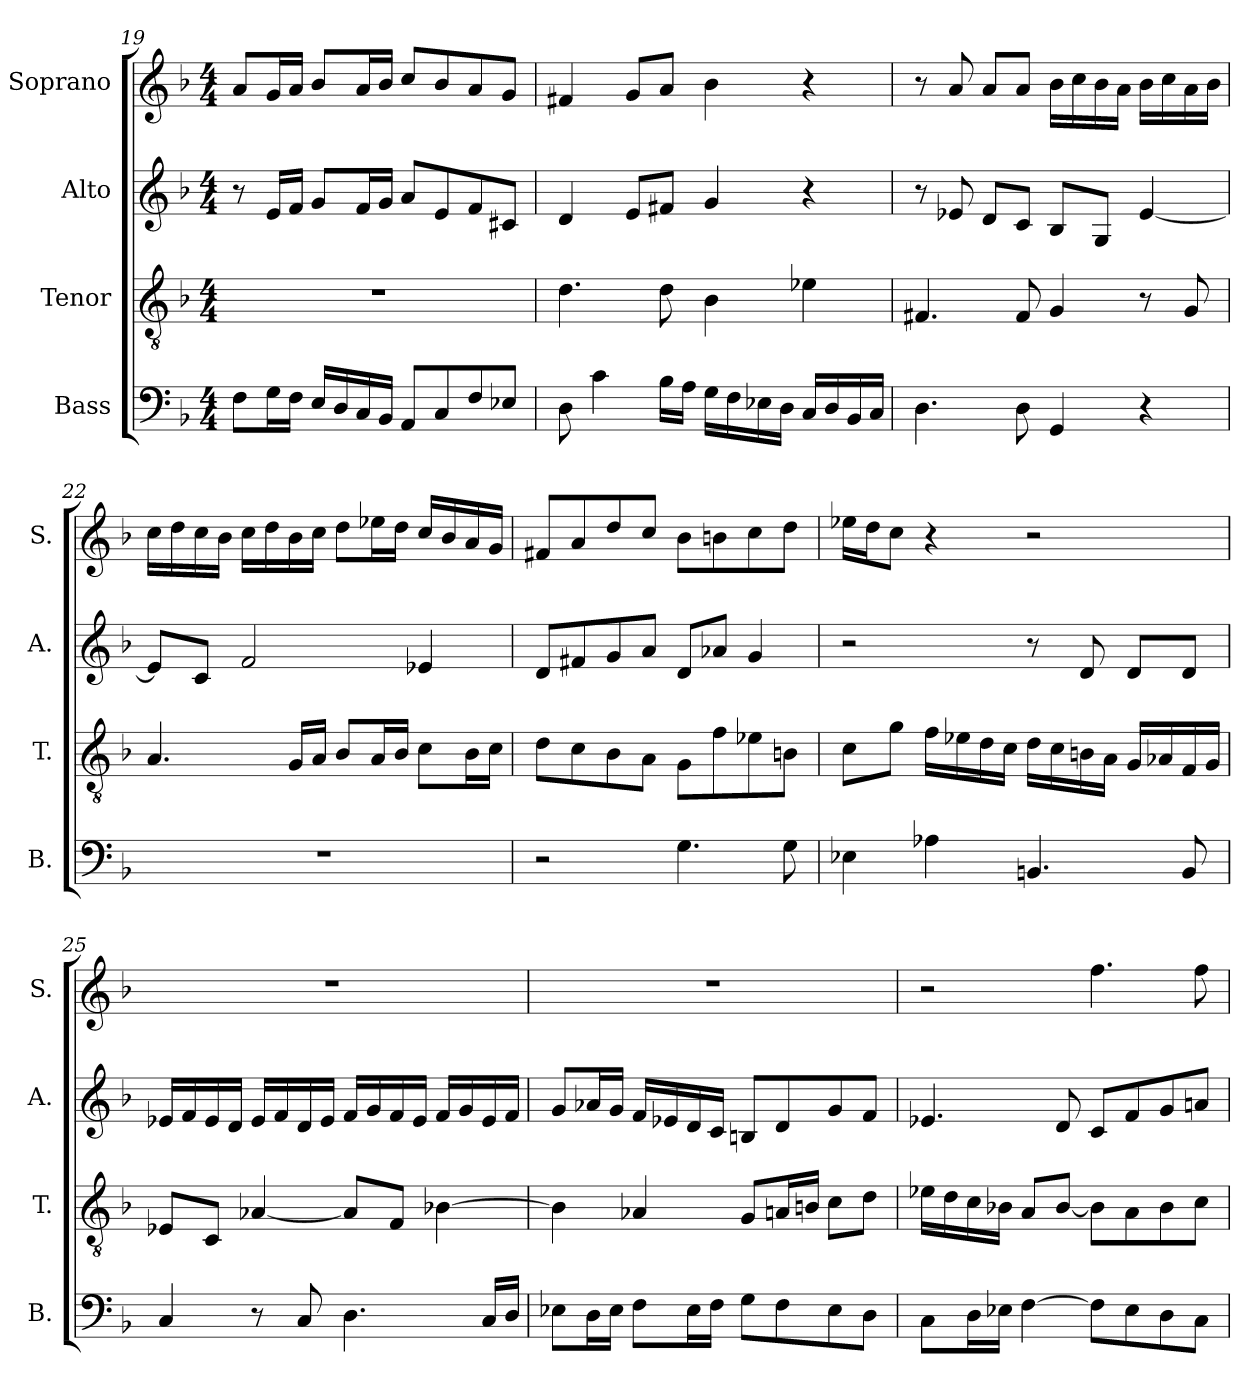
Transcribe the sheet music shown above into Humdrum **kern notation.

**kern	**kern	**kern	**kern
*part4	*part3	*part2	*part1
*staff4	*staff3	*staff2	*staff1
*I"Bass	*I"Tenor	*I"Alto	*I"Soprano
*I'B.	*I'T.	*I'A.	*I'S.
*clefF4	*clefGv2	*clefG2	*clefG2
*	*ITrd7c12	*	*
*k[b-]	*k[b-]	*k[b-]	*k[b-]
*F:	*F:	*F:	*F:
*M4/4	*M4/4	*M4/4	*M4/4
=19	=19	=19	=19
8F\L	1r	8r	8a/L
16G\L	.	16e/LL	16g/L
16F\JJ	.	16f/JJ	16a/JJ
16E/LL	.	8g/L	8b-/L
16D/	.	.	.
16C/	.	16f/L	16a/L
16BB-/JJ	.	16g/JJ	16b-/JJ
8AA/L	.	8a/L	8cc/L
8C/	.	8e/	8b-/
8F/	.	8f/	8a/
8E-X/J	.	8c#X/J	8g/J
=20	=20	=20	=20
8D\	4.D\	4d/	4f#X/
4c\	.	.	.
.	.	8e/L	8g/L
16B-\LL	8D\	8f#X/J	8a/J
16A\JJ	.	.	.
16G\LL	4BB-\	4g/	4b-\
16F\	.	.	.
16E-X\	.	.	.
16D\JJ	.	.	.
16C/LL	4E-X\	4r	4r
16D/	.	.	.
16BB-/	.	.	.
16C/JJ	.	.	.
!!LO:LB:g=z
=21	=21	=21	=21
4.D\	4.FF#X/	8r	8r
.	.	8e-X/	8a/
.	.	8d/L	8a/L
8D\	8FF#/	8c/J	8a/J
4GG/	4GG/	8B-/L	16b-\LL
.	.	.	16cc\
.	.	8G/J	16b-\
.	.	.	16a\JJ
4r	8r	[4e-/	16b-\LL
.	.	.	16cc\
.	8GG/	.	16a\
.	.	.	16b-\JJ
=22	=22	=22	=22
1r	4.AA/	8e-/L]	16cc\LL
.	.	.	16dd\
.	.	8c/J	16cc\
.	.	.	16b-\JJ
.	.	2f/	16cc\LL
.	.	.	16dd\
.	16GG/LL	.	16b-\
.	16AA/JJ	.	16cc\JJ
.	8BB-/L	.	8dd\L
.	16AA/L	.	16ee-X\L
.	16BB-/JJ	.	16dd\JJ
.	8C\L	4e-X/	16cc/LL
.	.	.	16b-/
.	16BB-\L	.	16a/
.	16C\JJ	.	16g/JJ
=23	=23	=23	=23
2r	8D\L	8d/L	8f#X/L
.	8C\	8f#X/	8a/
.	8BB-\	8g/	8dd/
.	8AA\J	8a/J	8cc/J
4.G\	8GG\L	8d/L	8b-\L
.	8F\	8a-X/J	8bn\
.	8E-X\	4g/	8cc\
8G\	8BBn\J	.	8dd\J
!!LO:LB:g=z
=24	=24	=24	=24
4E-X\	8C\L	2r	16ee-X\LL
.	.	.	16dd\J
.	8G\J	.	8cc\J
4A-X\	16F\LL	.	4r
.	16E-X\	.	.
.	16D\	.	.
.	16C\JJ	.	.
4.BBn/	16D\LL	8r	2r
.	16C\	.	.
.	16BBn\	8d/	.
.	16AA\JJ	.	.
.	16GG/LL	8d/L	.
.	16AA-X/	.	.
8BB/	16FF/	8d/J	.
.	16GG/JJ	.	.
!!LO:LB:g=z
=25	=25	=25	=25
4C/	8EE-X/L	16e-X/LL	1r
.	.	16f/	.
.	8CC/J	16e-/	.
.	.	16d/JJ	.
8r	[4AA-X/	16e-/LL	.
.	.	16f/	.
8C/	.	16d/	.
.	.	16e-/JJ	.
4.D\	8AA-/L]	16f/LL	.
.	.	16g/	.
.	8FF/J	16f/	.
.	.	16e-/JJ	.
.	[4BB-X\	16f/LL	.
.	.	16g/	.
16C/LL	.	16e-/	.
16D/JJ	.	16f/JJ	.
=26	=26	=26	=26
8E-X\L	4BB-\]	8g/L	1r
16D\L	.	16a-X/L	.
16E-\JJ	.	16g/JJ	.
8F\L	4AA-X/	16f/LL	.
.	.	16e-X/	.
16E-\L	.	16d/	.
16F\JJ	.	16c/JJ	.
8G\L	8GG/L	8Bn/L	.
8F\	16AAn/L	8d/	.
.	16BBn/JJ	.	.
8E-\	8C\L	8g/	.
8D\J	8D\J	8f/J	.
=27	=27	=27	=27
8C\L	16E-X\LL	4.e-X/	2r
.	16D\	.	.
16D\L	16C\	.	.
16E-X\JJ	16BB-X\JJ	.	.
[4F\	8AA/L	.	.
.	[8BB-/J	8d/	.
8F\L]	8BB-\L]	8c/L	4.ff\
8E-\	8AA\	8f/	.
8D\	8BB-\	8g/	.
8C\J	8C\J	8an/J	8ff\
=	=	=	=
*-	*-	*-	*-
